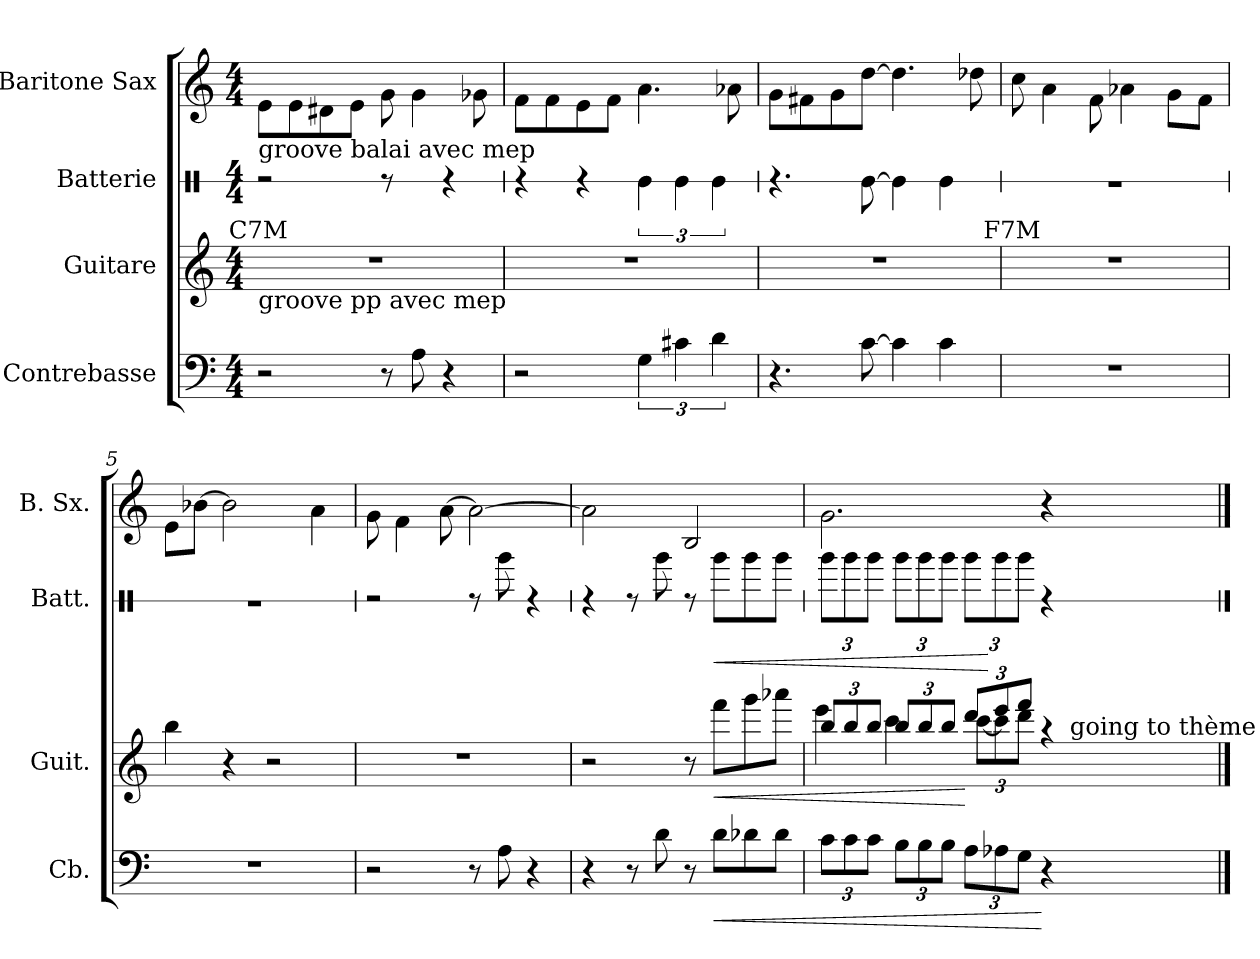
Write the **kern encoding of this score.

**kern	**dynam	**kern	**dynam	**kern	**dynam	**kern
*part4	*part4	*part3	*part3	*part2	*part2	*part1
*staff4	*staff4	*staff3	*staff3	*staff2	*staff2	*staff1
*I"Contrebasse	*	*I"Guitare	*	*I"Batterie	*	*I"Baritone Sax
*I'Cb.	*	*I'Guit.	*	*I'Batt.	*	*I'B. Sx.
*	*	*	*	*stria1	*	*
*clefF4	*	*clefG2	*	*clefX	*	*clefG2
*ITrd7c12	*	*ITrd7c12	*	*	*	*ITrd12c21
*k[]	*	*k[]	*	*k[]	*	*k[]
*C:	*	*C:	*	*C:	*	*C:
*M4/4	*	*M4/4	*	*M4/4	*	*M4/4
=1	=1	=1	=1	=1	=1	=1
!	!	!	!	!LO:TX:a:t=groove balai avec mep	!	!
!	!	!LO:TX:a:cj:t=C7M	!	!	!	!
!	!	!LO:TX:b:t=groove pp avec mep	!	!	!	!
2r	.	1r	.	2r	.	8E\L
.	.	.	.	.	.	8E\
.	.	.	.	.	.	8D#X\
.	.	.	.	.	.	8E\J
8r	.	.	.	8r	.	8G\
8AA\	.	.	.	8R\	.	4G\
4r	.	.	.	4r	.	.
.	.	.	.	.	.	8G-X\
=2	=2	=2	=2	=2	=2	=2
2r	.	1r	.	4r	.	8F\L
.	.	.	.	.	.	8F\
.	.	.	.	4r	.	8E\
.	.	.	.	.	.	8F\J
!	!	!	!	!LO:N:head=solid	!	!
6GG\	.	.	.	6Re\	.	4.A\
!	!	!	!	!LO:N:head=solid	!	!
6C#X\	.	.	.	6Re\	.	.
!	!	!	!	!LO:N:head=solid	!	!
6D\	.	.	.	6Re\	.	.
.	.	.	.	.	.	8A-X\
=3	=3	=3	=3	=3	=3	=3
4.r	.	1r	.	4.r	.	8G\L
.	.	.	.	.	.	8F#X\
.	.	.	.	.	.	8G\
!	!	!	!	!LO:N:head=solid	!	!
[8C\	.	.	.	[8Re\	.	[8d\J
!	!	!	!	!LO:N:head=solid	!	!
4C\]	.	.	.	4Re\]	.	4.d\]
!	!	!	!	!LO:N:head=solid	!	!
4C\	.	.	.	4Re\	.	.
.	.	.	.	.	.	8d-X\
=4	=4	=4	=4	=4	=4	=4
!	!	!LO:TX:a:cj:t=F7M	!	!	!	!
1r	.	1r	.	1r	.	8c\
.	.	.	.	.	.	4A\
.	.	.	.	.	.	8F\
.	.	.	.	.	.	4A-X\
.	.	.	.	.	.	8G\L
.	.	.	.	.	.	8F\J
!!LO:LB:g=z
=5	=5	=5	=5	=5	=5	=5
*	*	*	*	*stria5	*	*
1r	.	4b\	.	1r	.	8E\L
.	.	.	.	.	.	[8B-X\J
.	.	4r	.	.	.	2B-\]
.	.	2r	.	.	.	.
.	.	.	.	.	.	4A\
=6	=6	=6	=6	=6	=6	=6
2r	.	1r	.	2r	.	8G\
.	.	.	.	.	.	4F\
.	.	.	.	.	.	[8A\
8r	.	.	.	8r	.	2A\_
8AA\	.	.	.	8Rff\	.	.
4r	.	.	.	4r	.	.
=7	=7	=7	=7	=7	=7	=7
4r	.	2r	.	4r	.	2A\]
8r	.	.	.	8r	.	.
8D\	.	.	.	8Rff\	.	.
8r	.	8r	.	8r	.	2BB/
!	!LO:HP:b	!	!LO:HP:b	!	!LO:HP:b	!
8D\L	<	8ff\L	<	8Rff\L	<	.
8D-X\	.	8gg\	.	8Rff\	.	.
8D-\J	.	8aa-X\J	.	8Rff\J	.	.
=8	=8	=8	=8	=8	=8	=8
*	*	*^	*	*	*	*
12C\L	.	12b/L	4ee\	.	12Rff\L	.	2.G\
12C\	.	12b/	.	.	12Rff\	.	.
12C\J	.	12b/J	.	.	12Rff\J	.	.
12BB\L	.	12b/L	4cc\	.	12Rff\L	.	.
12BB\	.	12b/	.	.	12Rff\	.	.
12BB\J	.	12b/J	.	.	12Rff\J	.	.
12AA\L	.	12dd/L	[<12cc\L	[	12Rff\L	.	.
12AA-X\	.	12ee/	12cc\]	.	12Rff\	[	.
12GG\J	.	12ff/J	12dd\J	.	12Rff\J	.	.
4r	[	4raa	8ryy	.	4r	.	4r
!	!	!	!LO:TX:a:t=going to thème	!	!	!	!
.	.	.	8ryy	.	.	.	.
*	*	*v	*v	*	*	*	*
==	==	==	==	==	==	==
*-	*-	*-	*-	*-	*-	*-
